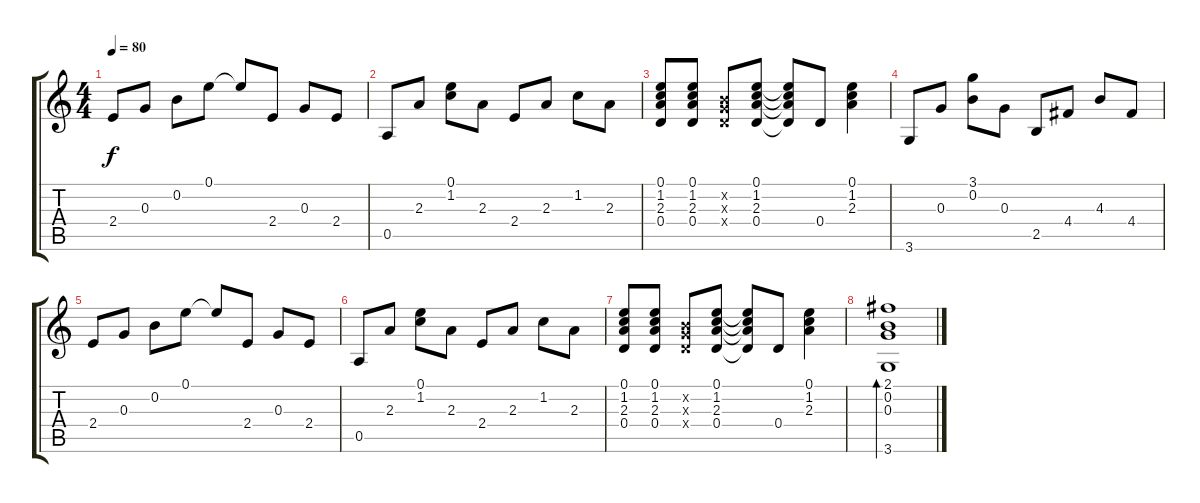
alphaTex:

\track "" {instrument acousticguitarnylon}
\staff {score tabs}
\tuning (E4 B3 G3 D3 A2 E2) {hide}
\ts (4 4)
\tempo 80
\clef g2
\ks c
2.4.8{dy f} 0.3.8 0.2.8 0.1.8 0.1{t}.8 2.4.8 0.3.8 2.4.8 |
0.5.8 2.3.8 (0.1 1.2).8 2.3.8 2.4.8 2.3.8 1.2.8 2.3.8 |
(0.1 1.2 2.3 0.4).8 (0.1 1.2 2.3 0.4).8 (0.2{x} 0.3{x} 0.4{x}).8 (0.1 1.2 2.3 0.4).8 (0.1{t} 1.2{t} 2.3{t} 0.4{t}).8 0.4.8 (0.1 1.2 2.3).4 |
3.6.8 0.3.8 (3.1 0.2).8 0.3.8 2.5.8 4.4.8 4.3.8 4.4.8 |
2.4.8 0.3.8 0.2.8 0.1.8 0.1{t}.8 2.4.8 0.3.8 2.4.8 |
0.5.8 2.3.8 (0.1 1.2).8 2.3.8 2.4.8 2.3.8 1.2.8 2.3.8 |
(0.1 1.2 2.3 0.4).8 (0.1 1.2 2.3 0.4).8 (0.2{x} 0.3{x} 0.4{x}).8 (0.1 1.2 2.3 0.4).8 (0.1{t} 1.2{t} 2.3{t} 0.4{t}).8 0.4.8 (0.1 1.2 2.3).4 |
(2.1 0.2 0.3 3.6).1{bd 480}
